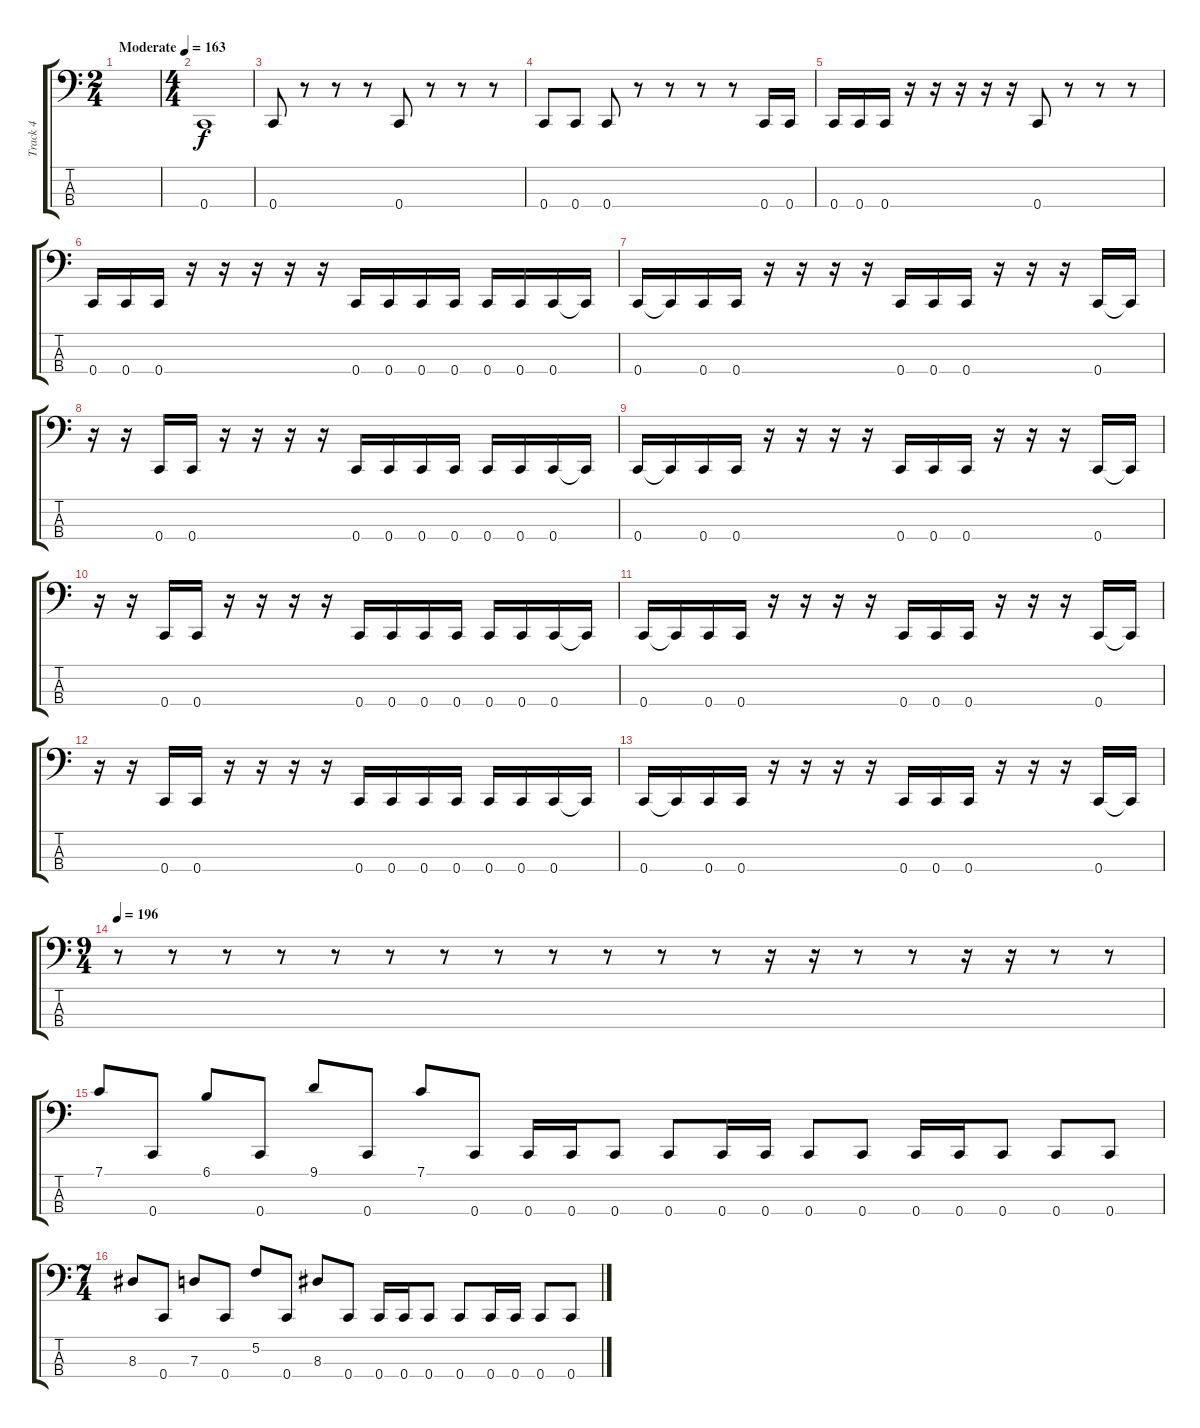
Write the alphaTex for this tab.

\track ("Track 4" "Track 4") {instrument electricbasspick}
\staff {score tabs}
\tuning (F2 C2 G1 C1) {hide}
\ts (2 4)
\tempo (163 "Moderate")
\clef f4
\ks c
|
\ts (4 4)
0.4.1 |
0.4.8 r.8 r.8 r.8 0.4.8 r.8 r.8 r.8 |
0.4.8 0.4.8 0.4.8 r.8 r.8 r.8 r.8 0.4.16 0.4.16 |
0.4.16 0.4.16 0.4.16 r.16 r.16 r.16 r.16 r.16 0.4.8 r.8 r.8 r.8 |
0.4.16 0.4.16 0.4.16 r.16 r.16 r.16 r.16 r.16 0.4.16 0.4.16 0.4.16 0.4.16 0.4.16 0.4.16 0.4.16 0.4{t}.16 |
0.4.16 0.4{t}.16 0.4.16 0.4.16 r.16 r.16 r.16 r.16 0.4.16 0.4.16 0.4.16 r.16 r.16 r.16 0.4.16 0.4{t}.16 |
r.16 r.16 0.4.16 0.4.16 r.16 r.16 r.16 r.16 0.4.16 0.4.16 0.4.16 0.4.16 0.4.16 0.4.16 0.4.16 0.4{t}.16 |
0.4.16 0.4{t}.16 0.4.16 0.4.16 r.16 r.16 r.16 r.16 0.4.16 0.4.16 0.4.16 r.16 r.16 r.16 0.4.16 0.4{t}.16 |
r.16 r.16 0.4.16 0.4.16 r.16 r.16 r.16 r.16 0.4.16 0.4.16 0.4.16 0.4.16 0.4.16 0.4.16 0.4.16 0.4{t}.16 |
0.4.16 0.4{t}.16 0.4.16 0.4.16 r.16 r.16 r.16 r.16 0.4.16 0.4.16 0.4.16 r.16 r.16 r.16 0.4.16 0.4{t}.16 |
r.16 r.16 0.4.16 0.4.16 r.16 r.16 r.16 r.16 0.4.16 0.4.16 0.4.16 0.4.16 0.4.16 0.4.16 0.4.16 0.4{t}.16 |
0.4.16 0.4{t}.16 0.4.16 0.4.16 r.16 r.16 r.16 r.16 0.4.16 0.4.16 0.4.16 r.16 r.16 r.16 0.4.16 0.4{t}.16 |
\ts (9 4)
\tempo 196
r.8 r.8 r.8 r.8 r.8 r.8 r.8 r.8 r.8 r.8 r.8 r.8 r.16 r.16 r.8 r.8 r.16 r.16 r.8 r.8 |
7.1.8 0.4.8 6.1.8 0.4.8 9.1.8 0.4.8 7.1.8 0.4.8 0.4.16 0.4.16 0.4.8 0.4.8 0.4.16 0.4.16 0.4.8 0.4.8 0.4.16 0.4.16 0.4.8 0.4.8 0.4.8 |
\ts (7 4)
8.3.8 0.4.8 7.3.8 0.4.8 5.2.8 0.4.8 8.3.8 0.4.8 0.4.16 0.4.16 0.4.8 0.4.8 0.4.16 0.4.16 0.4.8 0.4.8
